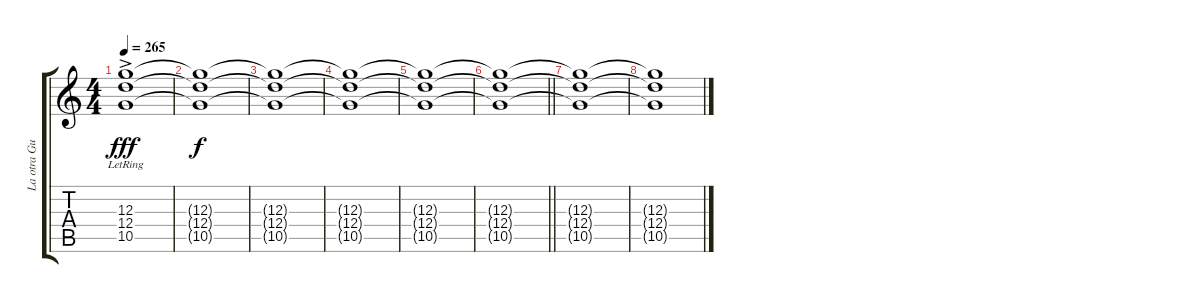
\track ("La otra Guitarra Bulliciosa" "La otra Gu") {instrument distortionguitar}
\staff {score tabs}
\tuning (E4 B3 G3 D3 A2 E2) {hide}
\ts (4 4)
\tempo 265
\clef g2
\ks c
(12.3{ac lr} 12.4{ac lr} 10.5{ac lr}).1{dy fff} |
(12.3{t} 12.4{t} 10.5{t}).1{dy f} |
(12.3{t} 12.4{t} 10.5{t}).1 |
(12.3{t} 12.4{t} 10.5{t}).1 |
(12.3{t} 12.4{t} 10.5{t}).1 |
\barLineRight lightlight
(12.3{t} 12.4{t} 10.5{t}).1 |
(12.3{t} 12.4{t} 10.5{t}).1 |
(12.3{t} 12.4{t} 10.5{t}).1
